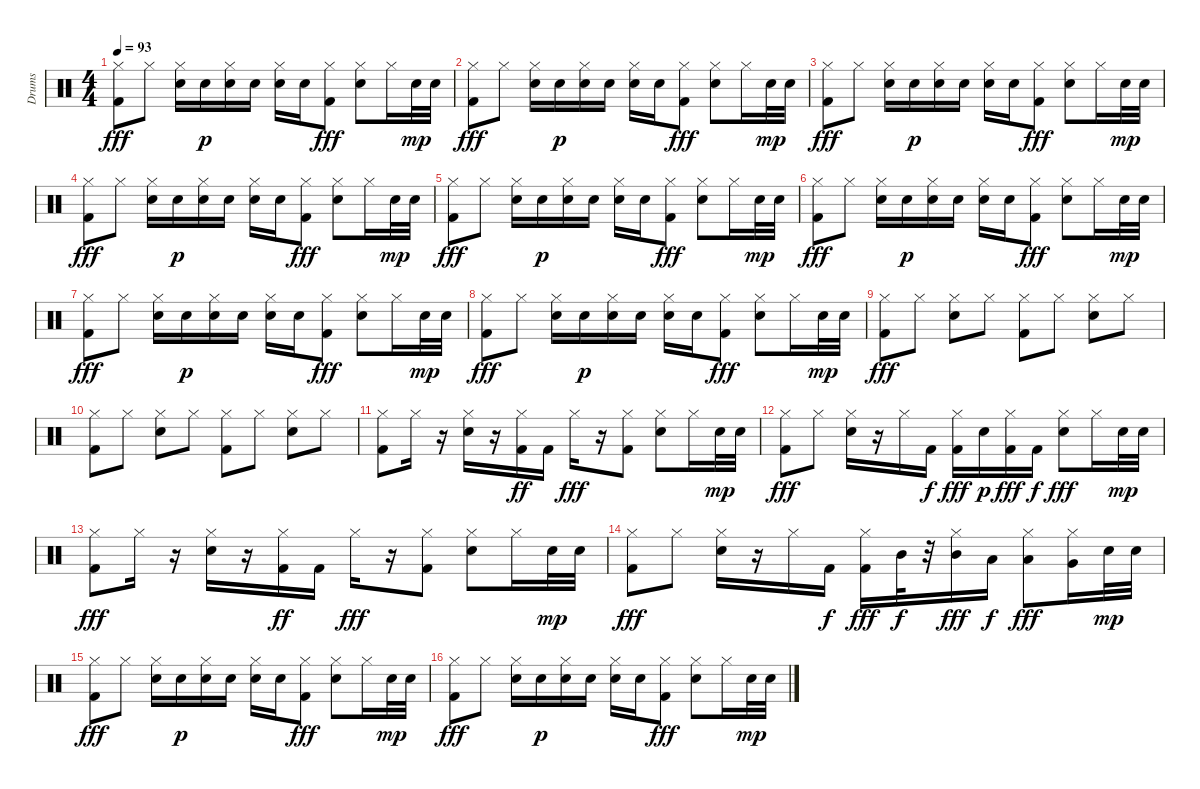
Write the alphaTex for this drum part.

\track ("Drums" "Drums") {instrument percussion}
\staff {score}
\articulation defaults
\ts (4 4)
\tempo 93
\clef neutral
\ks c
("Hi-Hat (closed)" "Kick (hit) 2").8{dy fff} "Hi-Hat (closed)".8 ("Hi-Hat (closed)" "Snare (hit) 2").16 "Snare (hit) 2".16{dy p} ("Hi-Hat (closed)" "Snare (hit) 2").16 "Snare (hit) 2".16 ("Hi-Hat (closed)" "Snare (hit) 2").16 "Snare (hit) 2".16 ("Hi-Hat (closed)" "Kick (hit) 2").8{dy fff} ("Hi-Hat (closed)" "Snare (hit) 2").8 "Hi-Hat (closed)".16 "Snare (hit) 2".32{dy mp} "Snare (hit) 2".32 |
("Hi-Hat (closed)" "Kick (hit) 2").8{dy fff} "Hi-Hat (closed)".8 ("Hi-Hat (closed)" "Snare (hit) 2").16 "Snare (hit) 2".16{dy p} ("Hi-Hat (closed)" "Snare (hit) 2").16 "Snare (hit) 2".16 ("Hi-Hat (closed)" "Snare (hit) 2").16 "Snare (hit) 2".16 ("Hi-Hat (closed)" "Kick (hit) 2").8{dy fff} ("Hi-Hat (closed)" "Snare (hit) 2").8 "Hi-Hat (closed)".16 "Snare (hit) 2".32{dy mp} "Snare (hit) 2".32 |
("Hi-Hat (closed)" "Kick (hit) 2").8{dy fff} "Hi-Hat (closed)".8 ("Hi-Hat (closed)" "Snare (hit) 2").16 "Snare (hit) 2".16{dy p} ("Hi-Hat (closed)" "Snare (hit) 2").16 "Snare (hit) 2".16 ("Hi-Hat (closed)" "Snare (hit) 2").16 "Snare (hit) 2".16 ("Hi-Hat (closed)" "Kick (hit) 2").8{dy fff} ("Hi-Hat (closed)" "Snare (hit) 2").8 "Hi-Hat (closed)".16 "Snare (hit) 2".32{dy mp} "Snare (hit) 2".32 |
("Hi-Hat (closed)" "Kick (hit) 2").8{dy fff} "Hi-Hat (closed)".8 ("Hi-Hat (closed)" "Snare (hit) 2").16 "Snare (hit) 2".16{dy p} ("Hi-Hat (closed)" "Snare (hit) 2").16 "Snare (hit) 2".16 ("Hi-Hat (closed)" "Snare (hit) 2").16 "Snare (hit) 2".16 ("Hi-Hat (closed)" "Kick (hit) 2").8{dy fff} ("Hi-Hat (closed)" "Snare (hit) 2").8 "Hi-Hat (closed)".16 "Snare (hit) 2".32{dy mp} "Snare (hit) 2".32 |
("Hi-Hat (closed)" "Kick (hit) 2").8{dy fff} "Hi-Hat (closed)".8 ("Hi-Hat (closed)" "Snare (hit) 2").16 "Snare (hit) 2".16{dy p} ("Hi-Hat (closed)" "Snare (hit) 2").16 "Snare (hit) 2".16 ("Hi-Hat (closed)" "Snare (hit) 2").16 "Snare (hit) 2".16 ("Hi-Hat (closed)" "Kick (hit) 2").8{dy fff} ("Hi-Hat (closed)" "Snare (hit) 2").8 "Hi-Hat (closed)".16 "Snare (hit) 2".32{dy mp} "Snare (hit) 2".32 |
("Hi-Hat (closed)" "Kick (hit) 2").8{dy fff} "Hi-Hat (closed)".8 ("Hi-Hat (closed)" "Snare (hit) 2").16 "Snare (hit) 2".16{dy p} ("Hi-Hat (closed)" "Snare (hit) 2").16 "Snare (hit) 2".16 ("Hi-Hat (closed)" "Snare (hit) 2").16 "Snare (hit) 2".16 ("Hi-Hat (closed)" "Kick (hit) 2").8{dy fff} ("Hi-Hat (closed)" "Snare (hit) 2").8 "Hi-Hat (closed)".16 "Snare (hit) 2".32{dy mp} "Snare (hit) 2".32 |
("Hi-Hat (closed)" "Kick (hit) 2").8{dy fff} "Hi-Hat (closed)".8 ("Hi-Hat (closed)" "Snare (hit) 2").16 "Snare (hit) 2".16{dy p} ("Hi-Hat (closed)" "Snare (hit) 2").16 "Snare (hit) 2".16 ("Hi-Hat (closed)" "Snare (hit) 2").16 "Snare (hit) 2".16 ("Hi-Hat (closed)" "Kick (hit) 2").8{dy fff} ("Hi-Hat (closed)" "Snare (hit) 2").8 "Hi-Hat (closed)".16 "Snare (hit) 2".32{dy mp} "Snare (hit) 2".32 |
("Hi-Hat (closed)" "Kick (hit) 2").8{dy fff} "Hi-Hat (closed)".8 ("Hi-Hat (closed)" "Snare (hit) 2").16 "Snare (hit) 2".16{dy p} ("Hi-Hat (closed)" "Snare (hit) 2").16 "Snare (hit) 2".16 ("Hi-Hat (closed)" "Snare (hit) 2").16 "Snare (hit) 2".16 ("Hi-Hat (closed)" "Kick (hit) 2").8{dy fff} ("Hi-Hat (closed)" "Snare (hit) 2").8 "Hi-Hat (closed)".16 "Snare (hit) 2".32{dy mp} "Snare (hit) 2".32 |
("Hi-Hat (closed)" "Kick (hit) 2").8{dy fff} "Hi-Hat (closed)".8 ("Hi-Hat (closed)" "Snare (hit) 2").8 "Hi-Hat (closed)".8 ("Hi-Hat (closed)" "Kick (hit) 2").8 "Hi-Hat (closed)".8 ("Hi-Hat (closed)" "Snare (hit) 2").8 "Hi-Hat (closed)".8 |
("Hi-Hat (closed)" "Kick (hit) 2").8 "Hi-Hat (closed)".8 ("Hi-Hat (closed)" "Snare (hit) 2").8 "Hi-Hat (closed)".8 ("Hi-Hat (closed)" "Kick (hit) 2").8 "Hi-Hat (closed)".8 ("Hi-Hat (closed)" "Snare (hit) 2").8 "Hi-Hat (closed)".8 |
("Hi-Hat (closed)" "Kick (hit) 2").8 "Hi-Hat (closed)".16 r.16 ("Hi-Hat (closed)" "Snare (hit) 2").16 r.16 ("Hi-Hat (closed)" "Kick (hit) 2").16{dy ff} "Kick (hit) 2".16 "Hi-Hat (closed)".16{dy fff} r.16 ("Hi-Hat (closed)" "Kick (hit) 2").8 ("Hi-Hat (closed)" "Snare (hit) 2").8 "Hi-Hat (closed)".16 "Snare (hit) 2".32{dy mp} "Snare (hit) 2".32 |
("Hi-Hat (closed)" "Kick (hit) 2").8{dy fff} "Hi-Hat (closed)".8 ("Hi-Hat (closed)" "Snare (hit) 2").16 r.16 "Hi-Hat (closed)".16 "Kick (hit) 2".16{dy f} ("Hi-Hat (closed)" "Kick (hit) 2").16{dy fff} "Snare (hit) 2".16{dy p} ("Hi-Hat (closed)" "Kick (hit) 2").16{dy fff} "Kick (hit) 2".16{dy f} ("Hi-Hat (closed)" "Snare (hit) 2").8{dy fff} "Hi-Hat (closed)".16 "Snare (hit) 2".32{dy mp} "Snare (hit) 2".32 |
("Hi-Hat (closed)" "Kick (hit) 2").8{dy fff} "Hi-Hat (closed)".16 r.16 ("Hi-Hat (closed)" "Snare (hit) 2").16 r.16 ("Hi-Hat (closed)" "Kick (hit) 2").16{dy ff} "Kick (hit) 2".16 "Hi-Hat (closed)".16{dy fff} r.16 ("Hi-Hat (closed)" "Kick (hit) 2").8 ("Hi-Hat (closed)" "Snare (hit) 2").8 "Hi-Hat (closed)".16 "Snare (hit) 2".32{dy mp} "Snare (hit) 2".32 |
("Hi-Hat (closed)" "Kick (hit) 2").8{dy fff} "Hi-Hat (closed)".8 ("Hi-Hat (closed)" "Snare (hit) 2").16 r.16 "Hi-Hat (closed)".16 "Kick (hit) 2".16{dy f} ("Hi-Hat (closed)" "Kick (hit) 2").16{dy fff} "Mid Tom (hit)".32{dy f} r.32 ("Hi-Hat (closed)" "Mid Tom (hit)").16{dy fff} "Low Tom (hit)".16{dy f} ("Hi-Hat (closed)" "Low Tom (hit)").8{dy fff} ("Hi-Hat (closed)" "Very Low Tom (hit)").16 "Snare (hit) 2".32{dy mp} "Snare (hit) 2".32 |
("Hi-Hat (closed)" "Kick (hit) 2").8{dy fff} "Hi-Hat (closed)".8 ("Hi-Hat (closed)" "Snare (hit) 2").16 "Snare (hit) 2".16{dy p} ("Hi-Hat (closed)" "Snare (hit) 2").16 "Snare (hit) 2".16 ("Hi-Hat (closed)" "Snare (hit) 2").16 "Snare (hit) 2".16 ("Hi-Hat (closed)" "Kick (hit) 2").8{dy fff} ("Hi-Hat (closed)" "Snare (hit) 2").8 "Hi-Hat (closed)".16 "Snare (hit) 2".32{dy mp} "Snare (hit) 2".32 |
("Hi-Hat (closed)" "Kick (hit) 2").8{dy fff} "Hi-Hat (closed)".8 ("Hi-Hat (closed)" "Snare (hit) 2").16 "Snare (hit) 2".16{dy p} ("Hi-Hat (closed)" "Snare (hit) 2").16 "Snare (hit) 2".16 ("Hi-Hat (closed)" "Snare (hit) 2").16 "Snare (hit) 2".16 ("Hi-Hat (closed)" "Kick (hit) 2").8{dy fff} ("Hi-Hat (closed)" "Snare (hit) 2").8 "Hi-Hat (closed)".16 "Snare (hit) 2".32{dy mp} "Snare (hit) 2".32
